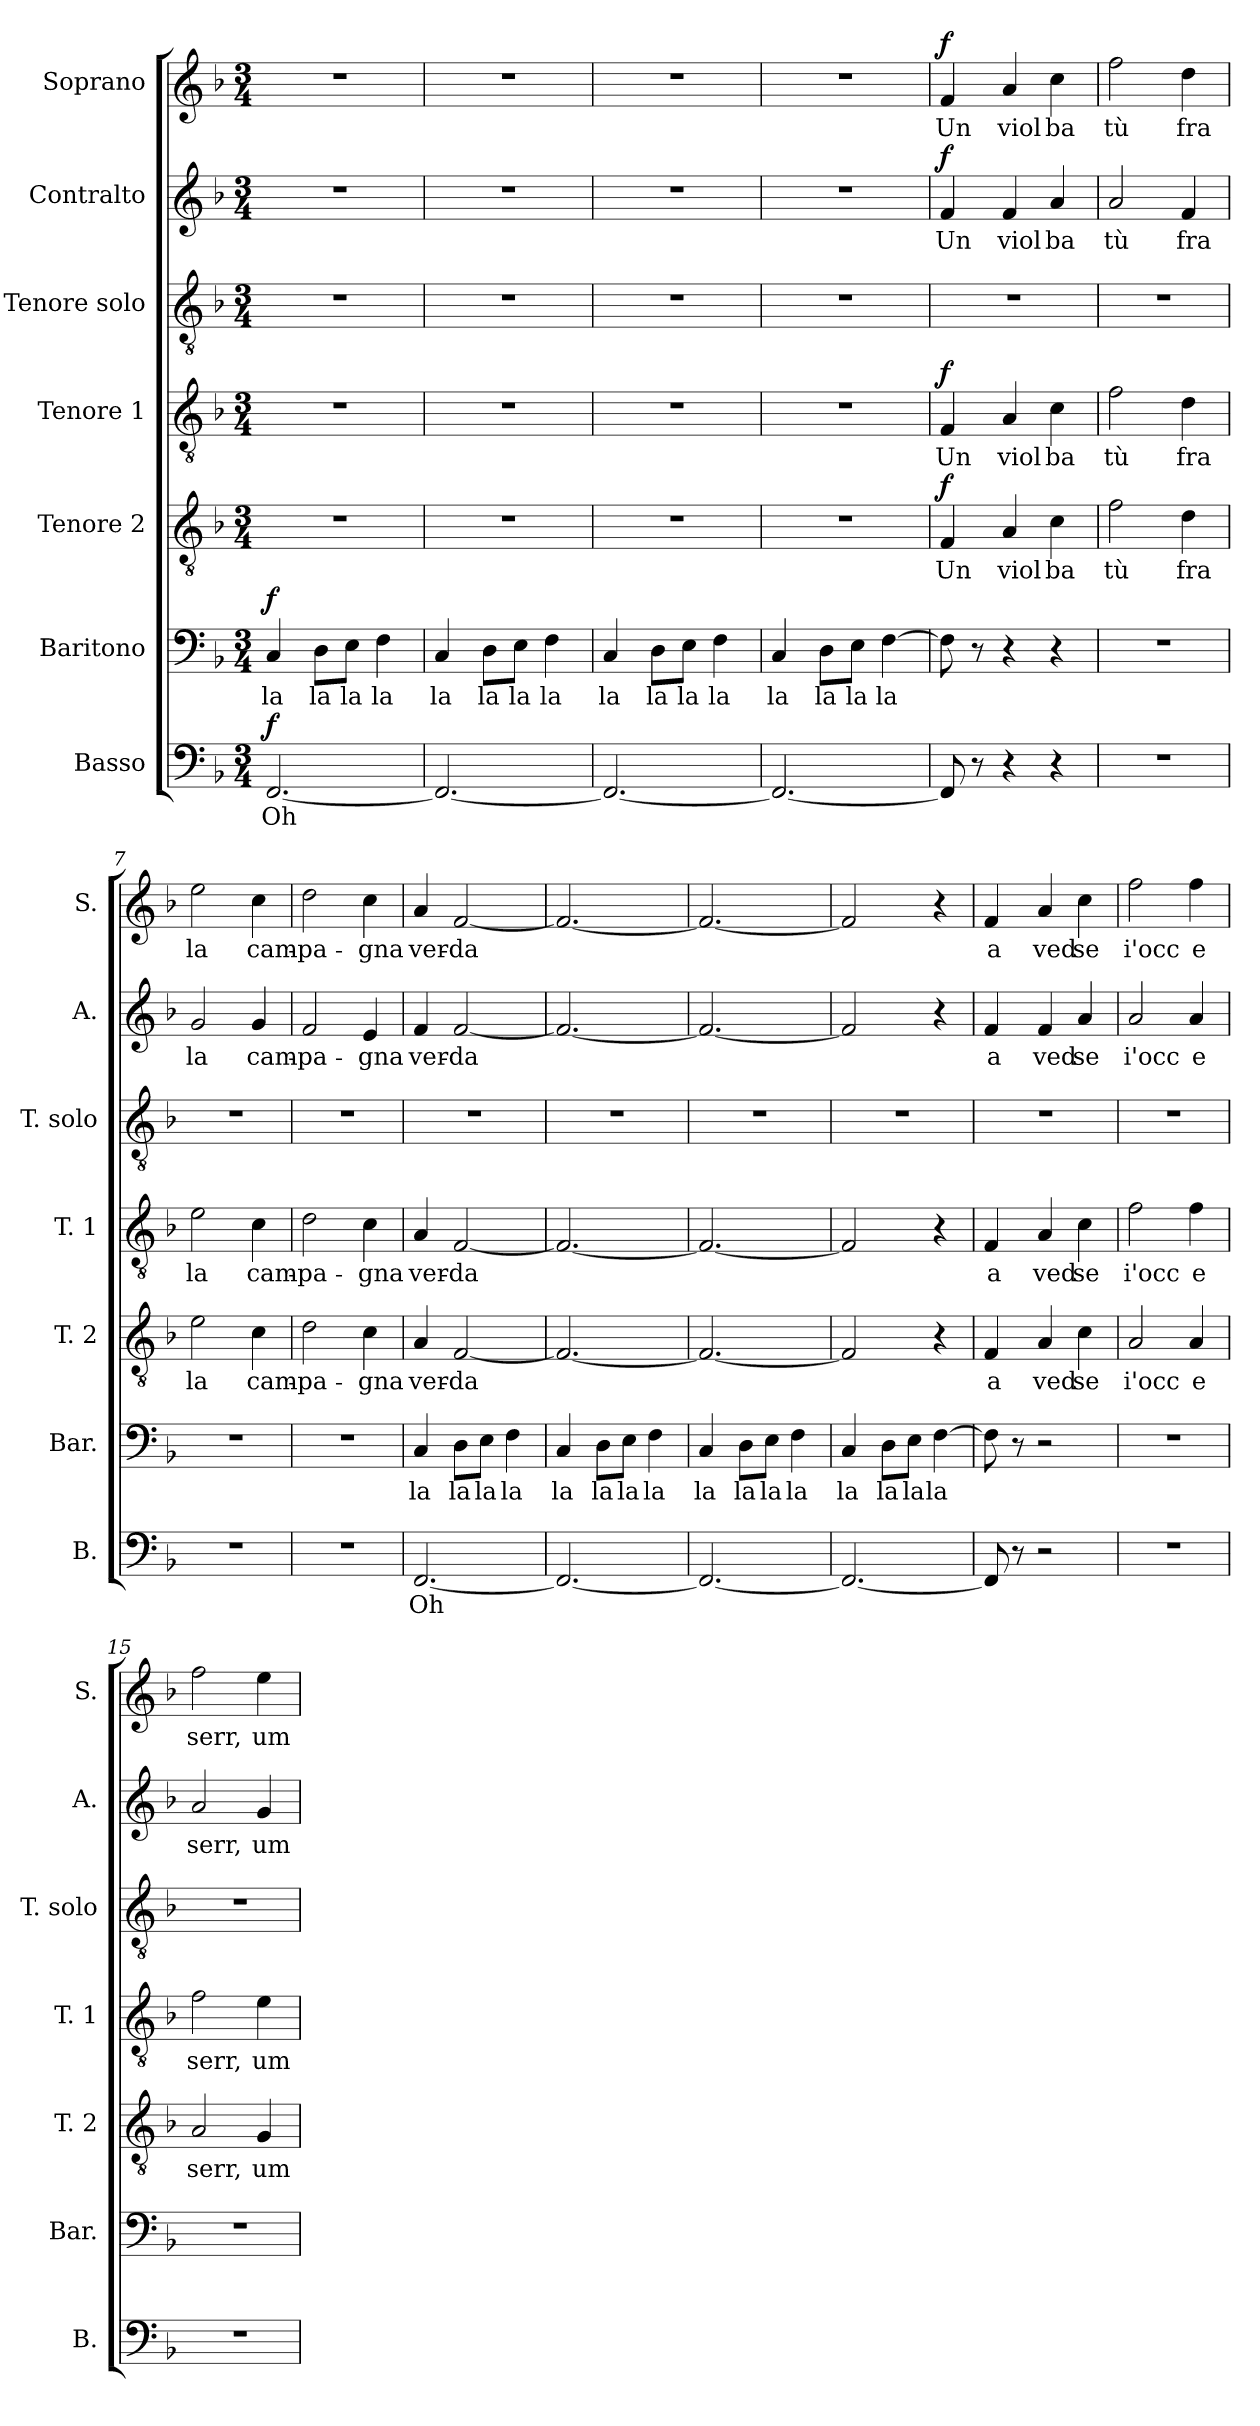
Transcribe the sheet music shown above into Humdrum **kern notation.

**kern	**text	**dynam	**kern	**text	**dynam	**kern	**text	**dynam	**kern	**text	**dynam	**kern	**kern	**text	**dynam	**kern	**text	**dynam
*part7	*part7	*part7	*part6	*part6	*part6	*part5	*part5	*part5	*part4	*part4	*part4	*part3	*part2	*part2	*part2	*part1	*part1	*part1
*staff7	*staff7	*staff7	*staff6	*staff6	*staff6	*staff5	*staff5	*staff5	*staff4	*staff4	*staff4	*staff3	*staff2	*staff2	*staff2	*staff1	*staff1	*staff1
*I"Basso	*	*	*I"Baritono	*	*	*I"Tenore 2	*	*	*I"Tenore 1	*	*	*I"Tenore solo	*I"Contralto	*	*	*I"Soprano	*	*
*I'B.	*	*	*I'Bar.	*	*	*I'T. 2	*	*	*I'T. 1	*	*	*I'T. solo	*I'A.	*	*	*I'S.	*	*
*clefF4	*	*	*clefF4	*	*	*clefGv2	*	*	*clefGv2	*	*	*clefGv2	*clefG2	*	*	*clefG2	*	*
*k[b-]	*	*	*k[b-]	*	*	*k[b-]	*	*	*k[b-]	*	*	*k[b-]	*k[b-]	*	*	*k[b-]	*	*
*M3/4	*	*	*M3/4	*	*	*M3/4	*	*	*M3/4	*	*	*M3/4	*M3/4	*	*	*M3/4	*	*
*MM180	*	*	*MM180	*	*	*MM180	*	*	*MM180	*	*	*MM180	*MM180	*	*	*MM180	*	*
=1	=1	=1	=1	=1	=1	=1	=1	=1	=1	=1	=1	=1	=1	=1	=1	=1	=1	=1
!	!LO:LY:b	!LO:DY:a	!	!LO:LY:b	!LO:DY:a	!	!	!	!	!	!	!	!	!	!	!	!	!
[2.FF/	Oh	f	4C/	la	f	2.r	.	.	2.r	.	.	2.r	2.r	.	.	2.r	.	.
!	!	!	!	!LO:LY:b	!	!	!	!	!	!	!	!	!	!	!	!	!	!
.	.	.	8D\L	la	.	.	.	.	.	.	.	.	.	.	.	.	.	.
!	!	!	!	!LO:LY:b	!	!	!	!	!	!	!	!	!	!	!	!	!	!
.	.	.	8E\J	la	.	.	.	.	.	.	.	.	.	.	.	.	.	.
!	!	!	!	!LO:LY:b	!	!	!	!	!	!	!	!	!	!	!	!	!	!
.	.	.	4F\	la	.	.	.	.	.	.	.	.	.	.	.	.	.	.
=2	=2	=2	=2	=2	=2	=2	=2	=2	=2	=2	=2	=2	=2	=2	=2	=2	=2	=2
!	!	!	!	!LO:LY:b	!	!	!	!	!	!	!	!	!	!	!	!	!	!
2.FF/_	.	.	4C/	la	.	2.r	.	.	2.r	.	.	2.r	2.r	.	.	2.r	.	.
!	!	!	!	!LO:LY:b	!	!	!	!	!	!	!	!	!	!	!	!	!	!
.	.	.	8D\L	la	.	.	.	.	.	.	.	.	.	.	.	.	.	.
!	!	!	!	!LO:LY:b	!	!	!	!	!	!	!	!	!	!	!	!	!	!
.	.	.	8E\J	la	.	.	.	.	.	.	.	.	.	.	.	.	.	.
!	!	!	!	!LO:LY:b	!	!	!	!	!	!	!	!	!	!	!	!	!	!
.	.	.	4F\	la	.	.	.	.	.	.	.	.	.	.	.	.	.	.
=3	=3	=3	=3	=3	=3	=3	=3	=3	=3	=3	=3	=3	=3	=3	=3	=3	=3	=3
!	!	!	!	!LO:LY:b	!	!	!	!	!	!	!	!	!	!	!	!	!	!
2.FF/_	.	.	4C/	la	.	2.r	.	.	2.r	.	.	2.r	2.r	.	.	2.r	.	.
!	!	!	!	!LO:LY:b	!	!	!	!	!	!	!	!	!	!	!	!	!	!
.	.	.	8D\L	la	.	.	.	.	.	.	.	.	.	.	.	.	.	.
!	!	!	!	!LO:LY:b	!	!	!	!	!	!	!	!	!	!	!	!	!	!
.	.	.	8E\J	la	.	.	.	.	.	.	.	.	.	.	.	.	.	.
!	!	!	!	!LO:LY:b	!	!	!	!	!	!	!	!	!	!	!	!	!	!
.	.	.	4F\	la	.	.	.	.	.	.	.	.	.	.	.	.	.	.
=4	=4	=4	=4	=4	=4	=4	=4	=4	=4	=4	=4	=4	=4	=4	=4	=4	=4	=4
!	!	!	!	!LO:LY:b	!	!	!	!	!	!	!	!	!	!	!	!	!	!
2.FF/_	.	.	4C/	la	.	2.r	.	.	2.r	.	.	2.r	2.r	.	.	2.r	.	.
!	!	!	!	!LO:LY:b	!	!	!	!	!	!	!	!	!	!	!	!	!	!
.	.	.	8D\L	la	.	.	.	.	.	.	.	.	.	.	.	.	.	.
!	!	!	!	!LO:LY:b	!	!	!	!	!	!	!	!	!	!	!	!	!	!
.	.	.	8E\J	la	.	.	.	.	.	.	.	.	.	.	.	.	.	.
!	!	!	!	!LO:LY:b	!	!	!	!	!	!	!	!	!	!	!	!	!	!
.	.	.	[4F\	la	.	.	.	.	.	.	.	.	.	.	.	.	.	.
=5	=5	=5	=5	=5	=5	=5	=5	=5	=5	=5	=5	=5	=5	=5	=5	=5	=5	=5
!	!	!	!	!	!	!	!LO:LY:b	!LO:DY:a	!	!LO:LY:b	!LO:DY:a	!	!	!LO:LY:b	!LO:DY:a	!	!LO:LY:b	!LO:DY:a
8FF/]	.	.	8F\]	.	.	4F/	Un	f	4F/	Un	f	2.r	4f/	Un	f	4f/	Un	f
8r	.	.	8r	.	.	.	.	.	.	.	.	.	.	.	.	.	.	.
!	!	!	!	!	!	!	!LO:LY:b	!	!	!LO:LY:b	!	!	!	!LO:LY:b	!	!	!LO:LY:b	!
4r	.	.	4r	.	.	4A/	viol	.	4A/	viol	.	.	4f/	viol	.	4a/	viol	.
!	!	!	!	!	!	!	!LO:LY:b	!	!	!LO:LY:b	!	!	!	!LO:LY:b	!	!	!LO:LY:b	!
4r	.	.	4r	.	.	4c\	ba	.	4c\	ba	.	.	4a/	ba	.	4cc\	ba	.
=6	=6	=6	=6	=6	=6	=6	=6	=6	=6	=6	=6	=6	=6	=6	=6	=6	=6	=6
!	!	!	!	!	!	!	!LO:LY:b	!	!	!LO:LY:b	!	!	!	!LO:LY:b	!	!	!LO:LY:b	!
2.r	.	.	2.r	.	.	2f\	tù	.	2f\	tù	.	2.r	2a/	tù	.	2ff\	tù	.
!	!	!	!	!	!	!	!LO:LY:b	!	!	!LO:LY:b	!	!	!	!LO:LY:b	!	!	!LO:LY:b	!
.	.	.	.	.	.	4d\	fra	.	4d\	fra	.	.	4f/	fra	.	4dd\	fra	.
=7	=7	=7	=7	=7	=7	=7	=7	=7	=7	=7	=7	=7	=7	=7	=7	=7	=7	=7
!	!	!	!	!	!	!	!LO:LY:b	!	!	!LO:LY:b	!	!	!	!LO:LY:b	!	!	!LO:LY:b	!
2.r	.	.	2.r	.	.	2e\	la	.	2e\	la	.	2.r	2g/	la	.	2ee\	la	.
!	!	!	!	!	!	!	!LO:LY:b	!	!	!LO:LY:b	!	!	!	!LO:LY:b	!	!	!LO:LY:b	!
.	.	.	.	.	.	4c\	cam-	.	4c\	cam-	.	.	4g/	cam-	.	4cc\	cam-	.
=8	=8	=8	=8	=8	=8	=8	=8	=8	=8	=8	=8	=8	=8	=8	=8	=8	=8	=8
!	!	!	!	!	!	!	!LO:LY:b	!	!	!LO:LY:b	!	!	!	!LO:LY:b	!	!	!LO:LY:b	!
2.r	.	.	2.r	.	.	2d\	-pa-	.	2d\	-pa-	.	2.r	2f/	-pa-	.	2dd\	-pa-	.
!	!	!	!	!	!	!	!LO:LY:b	!	!	!LO:LY:b	!	!	!	!LO:LY:b	!	!	!LO:LY:b	!
.	.	.	.	.	.	4c\	-gna	.	4c\	-gna	.	.	4e/	-gna	.	4cc\	-gna	.
=9	=9	=9	=9	=9	=9	=9	=9	=9	=9	=9	=9	=9	=9	=9	=9	=9	=9	=9
!	!LO:LY:b	!	!	!LO:LY:b	!	!	!LO:LY:b	!	!	!LO:LY:b	!	!	!	!LO:LY:b	!	!	!LO:LY:b	!
[2.FF/	Oh	.	4C/	la	.	4A/	ver-	.	4A/	ver-	.	2.r	4f/	ver-	.	4a/	ver-	.
!	!	!	!	!LO:LY:b	!	!	!LO:LY:b	!	!	!LO:LY:b	!	!	!	!LO:LY:b	!	!	!LO:LY:b	!
.	.	.	8D\L	la	.	[2F/	-da	.	[2F/	-da	.	.	[2f/	-da	.	[2f/	-da	.
!	!	!	!	!LO:LY:b	!	!	!	!	!	!	!	!	!	!	!	!	!	!
.	.	.	8E\J	la	.	.	.	.	.	.	.	.	.	.	.	.	.	.
!	!	!	!	!LO:LY:b	!	!	!	!	!	!	!	!	!	!	!	!	!	!
.	.	.	4F\	la	.	.	.	.	.	.	.	.	.	.	.	.	.	.
!!LO:LB:g=z
=10	=10	=10	=10	=10	=10	=10	=10	=10	=10	=10	=10	=10	=10	=10	=10	=10	=10	=10
!	!	!	!	!LO:LY:b	!	!	!	!	!	!	!	!	!	!	!	!	!	!
2.FF/_	.	.	4C/	la	.	2.F/_	.	.	2.F/_	.	.	2.r	2.f/_	.	.	2.f/_	.	.
!	!	!	!	!LO:LY:b	!	!	!	!	!	!	!	!	!	!	!	!	!	!
.	.	.	8D\L	la	.	.	.	.	.	.	.	.	.	.	.	.	.	.
!	!	!	!	!LO:LY:b	!	!	!	!	!	!	!	!	!	!	!	!	!	!
.	.	.	8E\J	la	.	.	.	.	.	.	.	.	.	.	.	.	.	.
!	!	!	!	!LO:LY:b	!	!	!	!	!	!	!	!	!	!	!	!	!	!
.	.	.	4F\	la	.	.	.	.	.	.	.	.	.	.	.	.	.	.
=11	=11	=11	=11	=11	=11	=11	=11	=11	=11	=11	=11	=11	=11	=11	=11	=11	=11	=11
!	!	!	!	!LO:LY:b	!	!	!	!	!	!	!	!	!	!	!	!	!	!
2.FF/_	.	.	4C/	la	.	2.F/_	.	.	2.F/_	.	.	2.r	2.f/_	.	.	2.f/_	.	.
!	!	!	!	!LO:LY:b	!	!	!	!	!	!	!	!	!	!	!	!	!	!
.	.	.	8D\L	la	.	.	.	.	.	.	.	.	.	.	.	.	.	.
!	!	!	!	!LO:LY:b	!	!	!	!	!	!	!	!	!	!	!	!	!	!
.	.	.	8E\J	la	.	.	.	.	.	.	.	.	.	.	.	.	.	.
!	!	!	!	!LO:LY:b	!	!	!	!	!	!	!	!	!	!	!	!	!	!
.	.	.	4F\	la	.	.	.	.	.	.	.	.	.	.	.	.	.	.
=12	=12	=12	=12	=12	=12	=12	=12	=12	=12	=12	=12	=12	=12	=12	=12	=12	=12	=12
!	!	!	!	!LO:LY:b	!	!	!	!	!	!	!	!	!	!	!	!	!	!
2.FF/_	.	.	4C/	la	.	2F/]	.	.	2F/]	.	.	2.r	2f/]	.	.	2f/]	.	.
!	!	!	!	!LO:LY:b	!	!	!	!	!	!	!	!	!	!	!	!	!	!
.	.	.	8D\L	la	.	.	.	.	.	.	.	.	.	.	.	.	.	.
!	!	!	!	!LO:LY:b	!	!	!	!	!	!	!	!	!	!	!	!	!	!
.	.	.	8E\J	la	.	.	.	.	.	.	.	.	.	.	.	.	.	.
!	!	!	!	!LO:LY:b	!	!	!	!	!	!	!	!	!	!	!	!	!	!
.	.	.	[4F\	la	.	4r	.	.	4r	.	.	.	4r	.	.	4r	.	.
=13	=13	=13	=13	=13	=13	=13	=13	=13	=13	=13	=13	=13	=13	=13	=13	=13	=13	=13
!	!	!	!	!	!	!	!LO:LY:b	!	!	!LO:LY:b	!	!	!	!LO:LY:b	!	!	!LO:LY:b	!
8FF/]	.	.	8F\]	.	.	4F/	a	.	4F/	a	.	2.r	4f/	a	.	4f/	a	.
8r	.	.	8r	.	.	.	.	.	.	.	.	.	.	.	.	.	.	.
!	!	!	!	!	!	!	!LO:LY:b	!	!	!LO:LY:b	!	!	!	!LO:LY:b	!	!	!LO:LY:b	!
2r	.	.	2r	.	.	4A/	ved	.	4A/	ved	.	.	4f/	ved	.	4a/	ved	.
!	!	!	!	!	!	!	!LO:LY:b	!	!	!LO:LY:b	!	!	!	!LO:LY:b	!	!	!LO:LY:b	!
.	.	.	.	.	.	4c\	se	.	4c\	se	.	.	4a/	se	.	4cc\	se	.
=14	=14	=14	=14	=14	=14	=14	=14	=14	=14	=14	=14	=14	=14	=14	=14	=14	=14	=14
!	!	!	!	!	!	!	!LO:LY:b	!	!	!LO:LY:b	!	!	!	!LO:LY:b	!	!	!LO:LY:b	!
2.r	.	.	2.r	.	.	2A/	i'occ	.	2f\	i'occ	.	2.r	2a/	i'occ	.	2ff\	i'occ	.
!	!	!	!	!	!	!	!LO:LY:b	!	!	!LO:LY:b	!	!	!	!LO:LY:b	!	!	!LO:LY:b	!
.	.	.	.	.	.	4A/	e	.	4f\	e	.	.	4a/	e	.	4ff\	e	.
=15	=15	=15	=15	=15	=15	=15	=15	=15	=15	=15	=15	=15	=15	=15	=15	=15	=15	=15
!	!	!	!	!	!	!	!LO:LY:b	!	!	!LO:LY:b	!	!	!	!LO:LY:b	!	!	!LO:LY:b	!
2.r	.	.	2.r	.	.	2A/	serr,	.	2f\	serr,	.	2.r	2a/	serr,	.	2ff\	serr,	.
!	!	!	!	!	!	!	!LO:LY:b	!	!	!LO:LY:b	!	!	!	!LO:LY:b	!	!	!LO:LY:b	!
.	.	.	.	.	.	4G/	um	.	4e\	um	.	.	4g/	um	.	4ee\	um	.
=	=	=	=	=	=	=	=	=	=	=	=	=	=	=	=	=	=	=
*-	*-	*-	*-	*-	*-	*-	*-	*-	*-	*-	*-	*-	*-	*-	*-	*-	*-	*-
